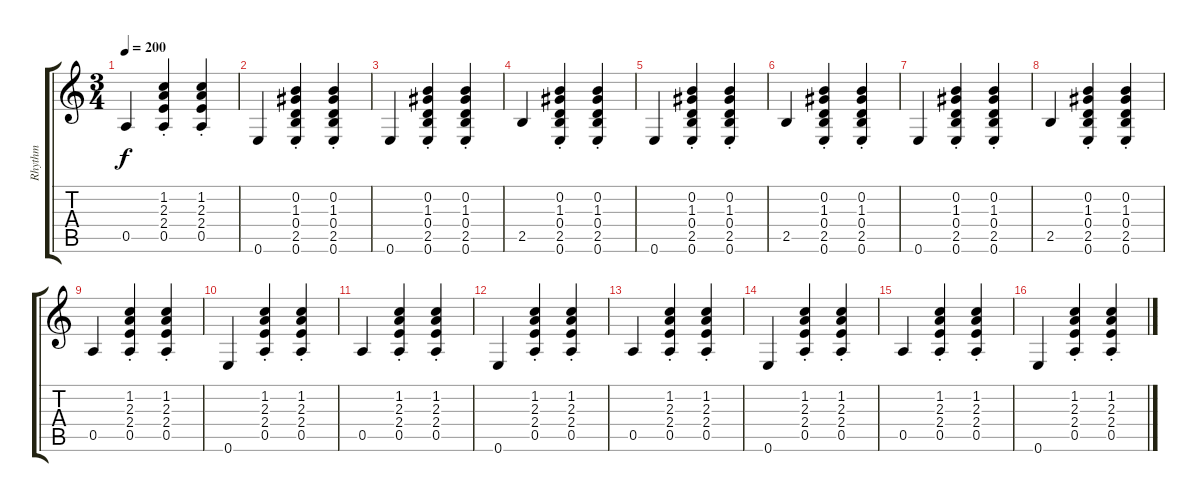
\track ("Rhythm" "Rhythm") {instrument acousticguitarsteel}
\staff {score tabs}
\tuning (E4 B3 G3 D3 A2 E2) {hide}
\ts (3 4)
\tempo 200
\clef g2
\ks c
0.5.4{dy f} (1.2{st} 2.3{st} 2.4{st} 0.5{st}).4 (1.2{st} 2.3{st} 2.4{st} 0.5{st}).4 |
0.6.4 (0.2{st} 1.3{st} 0.4{st} 2.5{st} 0.6{st}).4 (0.2{st} 1.3{st} 0.4{st} 2.5{st} 0.6{st}).4 |
0.6.4 (0.2{st} 1.3{st} 0.4{st} 2.5{st} 0.6{st}).4 (0.2{st} 1.3{st} 0.4{st} 2.5{st} 0.6{st}).4 |
2.5.4 (0.2{st} 1.3{st} 0.4{st} 2.5{st} 0.6{st}).4 (0.2{st} 1.3{st} 0.4{st} 2.5{st} 0.6{st}).4 |
0.6.4 (0.2{st} 1.3{st} 0.4{st} 2.5{st} 0.6{st}).4 (0.2{st} 1.3{st} 0.4{st} 2.5{st} 0.6{st}).4 |
2.5.4 (0.2{st} 1.3{st} 0.4{st} 2.5{st} 0.6{st}).4 (0.2{st} 1.3{st} 0.4{st} 2.5{st} 0.6{st}).4 |
0.6.4 (0.2{st} 1.3{st} 0.4{st} 2.5{st} 0.6{st}).4 (0.2{st} 1.3{st} 0.4{st} 2.5{st} 0.6{st}).4 |
2.5.4 (0.2{st} 1.3{st} 0.4{st} 2.5{st} 0.6{st}).4 (0.2{st} 1.3{st} 0.4{st} 2.5{st} 0.6{st}).4 |
0.5.4 (1.2{st} 2.3{st} 2.4{st} 0.5{st}).4 (1.2{st} 2.3{st} 2.4{st} 0.5{st}).4 |
0.6.4 (1.2{st} 2.3{st} 2.4{st} 0.5{st}).4 (1.2{st} 2.3{st} 2.4{st} 0.5{st}).4 |
0.5.4 (1.2{st} 2.3{st} 2.4{st} 0.5{st}).4 (1.2{st} 2.3{st} 2.4{st} 0.5{st}).4 |
0.6.4 (1.2{st} 2.3{st} 2.4{st} 0.5{st}).4 (1.2{st} 2.3{st} 2.4{st} 0.5{st}).4 |
0.5.4 (1.2{st} 2.3{st} 2.4{st} 0.5{st}).4 (1.2{st} 2.3{st} 2.4{st} 0.5{st}).4 |
0.6.4 (1.2{st} 2.3{st} 2.4{st} 0.5{st}).4 (1.2{st} 2.3{st} 2.4{st} 0.5{st}).4 |
0.5.4 (1.2{st} 2.3{st} 2.4{st} 0.5{st}).4 (1.2{st} 2.3{st} 2.4{st} 0.5{st}).4 |
0.6.4 (1.2{st} 2.3{st} 2.4{st} 0.5{st}).4 (1.2{st} 2.3{st} 2.4{st} 0.5{st}).4
